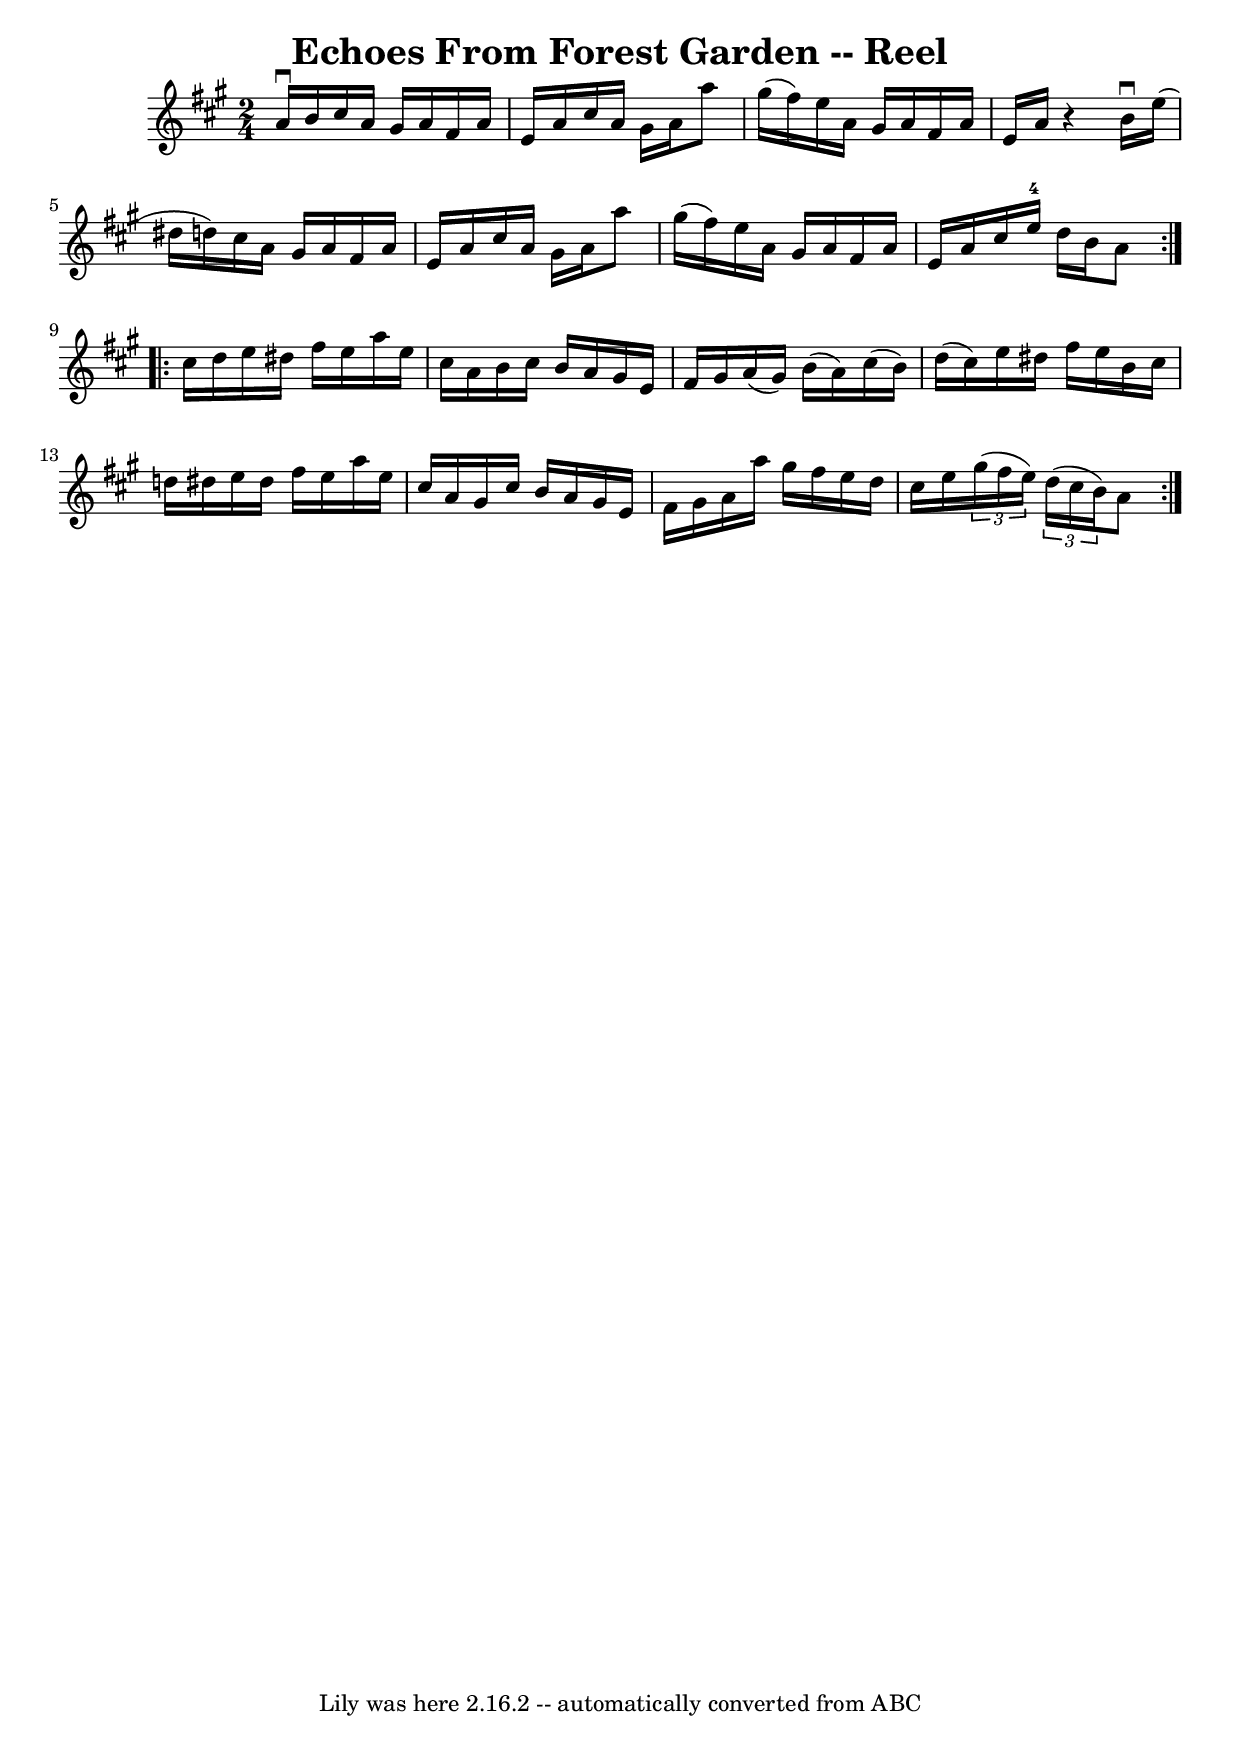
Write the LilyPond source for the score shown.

\version "2.16.2"
\include "Mammoth.ily"
\header {
	%% book = "Ryan's Mammoth Collection"
	crossRefNumber = "1"
	footnotes = "\\\\169"
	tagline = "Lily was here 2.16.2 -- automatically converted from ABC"
	title = "Echoes From Forest Garden -- Reel"
}
voicedefault =  {


\repeat volta 2 {
\time 2/4 
\key a \major a'16^\downbow b'16  |
 cis''16 a'16   
 gis'16 a'16 fis'16 a'16 e'16 a'16    |
 cis''16 a'16 
 gis'16 a'16 a''8 gis''16 (fis''16)   |
 e''16 a'16 
 gis'16 a'16 fis'16 a'16 e'16 a'16    |
   r4 b'16 
^\downbow e''16 (dis''16 d''!16)   |
 cis''16 a'16    
gis'16 a'16 fis'16 a'16 e'16 a'16    |
 cis''16 a'16  
 gis'16 a'16 a''8 gis''16 (fis''16)   |
 e''16 a'16  
 gis'16 a'16 fis'16 a'16 e'16 a'16    |
 cis''16    
e''16-4 d''16 b'16 a'8    } \repeat volta 2 { cis''16 d''16  
|
 e''16 dis''16 fis''16 e''16 a''16 e''16 cis''16  
 a'16    |
 b'16 cis''16 b'16 a'16 gis'16 e'16    
fis'16 gis'16    |
 a'16 (gis'16) b'16 (a'16)   
cis''16 (b'16) d''16 (cis''16)   |
 e''16 dis''16    
fis''16 e''16 b'16 cis''16 d''!16 dis''16    |
 e''16  
 dis''16 fis''16 e''16 a''16 e''16 cis''16 a'16    |
  
 gis'16 cis''16 b'16 a'16 gis'16 e'16 fis'16 gis'16    
|
 a'16 a''16 gis''16 fis''16 e''16 d''16 cis''16    
e''16    |
   \times 2/3 { gis''16 (fis''16 e''16) }   
\times 2/3 { d''16 (cis''16 b'16) } a'8  }   
}

\score{
    <<

	\context Staff="default"
	{
	    \voicedefault 
	}

    >>
	\layout {
	}
	\midi {}
}
